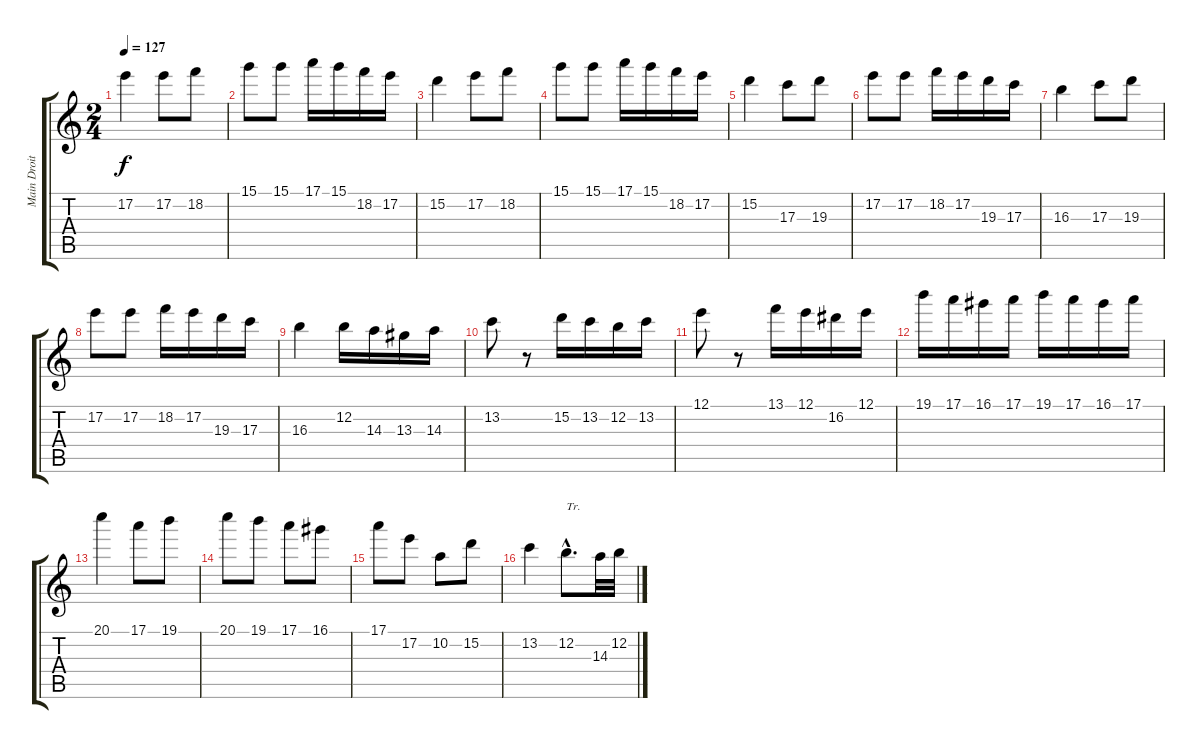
\track ("Main Droite" "Main Droit") {instrument electricguitarjazz}
\staff {score tabs}
\tuning (E4 B3 G3 D3 A2 E2) {hide}
\ts (2 4)
\tempo 127
\clef g2
\ks c
17.2.4{dy f} 17.2.8 18.2.8 |
15.1.8 15.1.8 17.1.16 15.1.16 18.2.16 17.2.16 |
15.2.4 17.2.8 18.2.8 |
15.1.8 15.1.8 17.1.16 15.1.16 18.2.16 17.2.16 |
15.2.4 17.3.8 19.3.8 |
17.2.8 17.2.8 18.2.16 17.2.16 19.3.16 17.3.16 |
16.3.4 17.3.8 19.3.8 |
17.2.8 17.2.8 18.2.16 17.2.16 19.3.16 17.3.16 |
16.3.4 12.2.16 14.3.16 13.3.16 14.3.16 |
13.2.8 r.8 15.2.16 13.2.16 12.2.16 13.2.16 |
12.1.8 r.8 13.1.16 12.1.16 16.2.16 12.1.16 |
19.1.16 17.1.16 16.1.16 17.1.16 19.1.16 17.1.16 16.1.16 17.1.16 |
20.1.4 17.1.8 19.1.8 |
20.1.8 19.1.8 17.1.8 16.1.8 |
17.1.8 17.2.8 10.2.8 15.2.8 |
13.2.4 12.2{hac}.8{d txt "Tr."} 14.3.32 12.2.32
